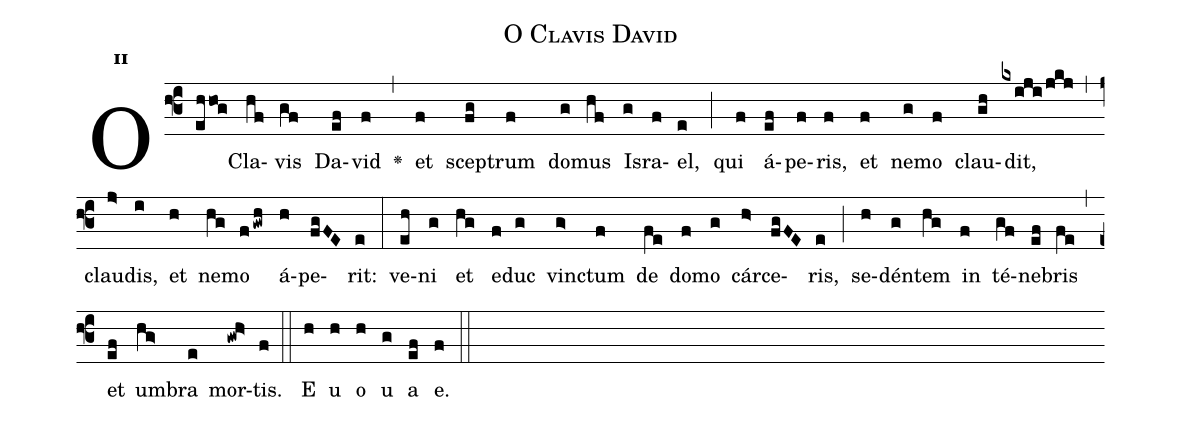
name:O Clavis David;
office-part:Antiphona;
mode:2;
%%
initial-style: 1;
name: O Clavis David
book: Antiphonae & Responsoria/Tomus I, p. 69;
occasion: Die 20 Dec;
office-part: Vesperae Ant E;
user-notes: ;
commentary: ;
annotation: 2d;
centering-scheme: english;
fontsize: 12;
font: OFLSortsMillGoudy;
height: 11;
width: 4.5;
%%
(f3)O(ehhog) Cla(hf)vis(gf) Da(ef)vid(f) <v>\greheightstar</v>(,) et(f) scep(fg)trum(f) do(g)mus(hf) Is(g)ra(f)el,(e) (;) qui(f) á(ef)pe(f)ris,(f) et(f) ne(g)mo(f) clau(gh)dit,(kxiji/jkj) (,) clau(j>)dis,(i) et(h) ne(hg)mo(fgwh) á(h)pe(fgFE)rit:(e) (:) ve(eh)ni(g) et(hg) e(f)duc(g) vin(g>)ctum(f) de(fe) do(f)mo(g) cár(h>)ce(fgFE)ris,(e) (;) se(h)dén(g)tem(hg) in(f) té(gf)ne(ef)bris(fe) (,) et(ef) um(hg>)bra(e) mor(gwh>)tis.(f) (::)
E(h) u(h) o(h) u(g) a(ef) e.(f) (::)
